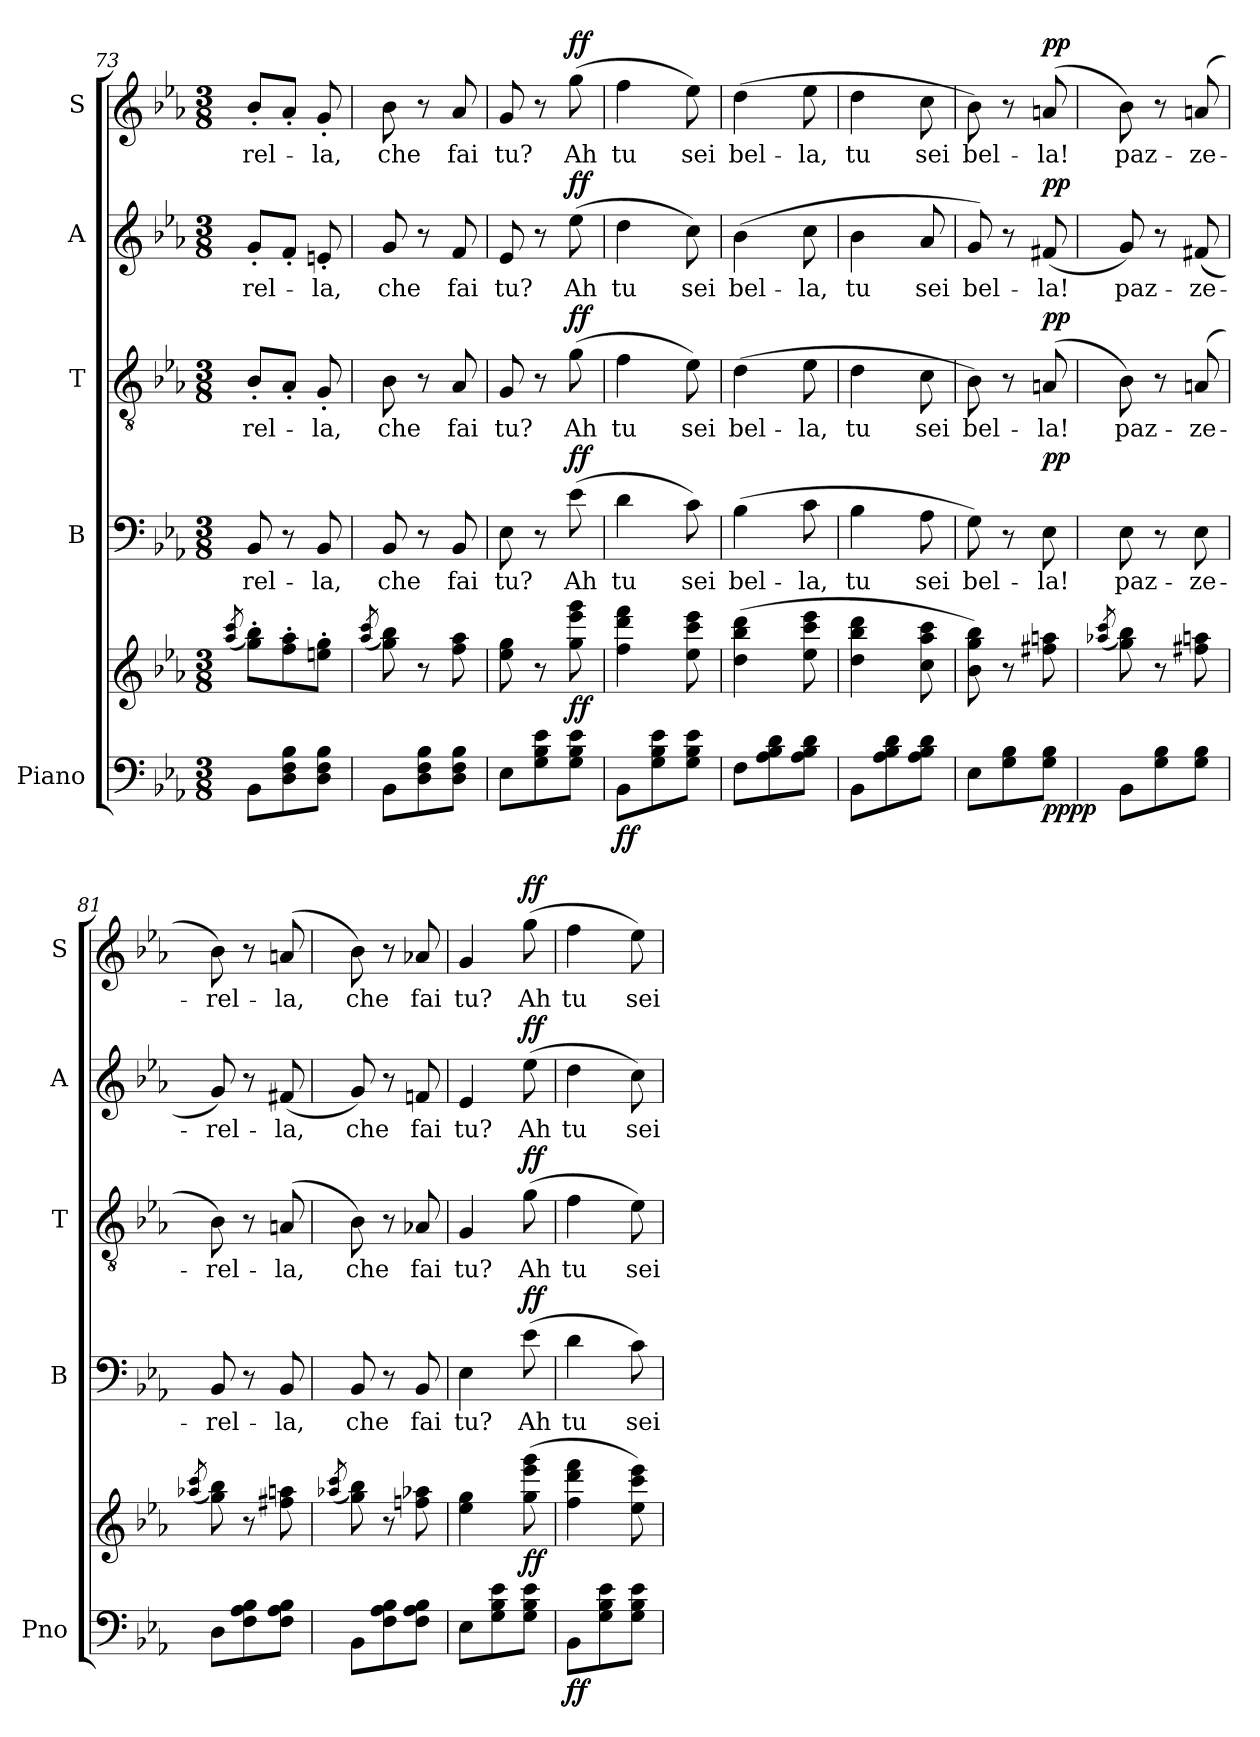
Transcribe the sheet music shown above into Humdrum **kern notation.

**kern	**kern	**dynam	**kern	**text	**dynam	**kern	**text	**dynam	**kern	**text	**dynam	**kern	**text	**dynam
*part5	*part5	*part5	*part4	*part4	*part4	*part3	*part3	*part3	*part2	*part2	*part2	*part1	*part1	*part1
*staff6	*staff5	*staff5/6	*staff4	*staff4	*staff4	*staff3	*staff3	*staff3	*staff2	*staff2	*staff2	*staff1	*staff1	*staff1
*I"Piano	*	*	*I"B	*	*	*I"T	*	*	*I"A	*	*	*I"S	*	*
*I'Pno	*	*	*I'B	*	*	*I'T	*	*	*I'A	*	*	*I'S	*	*
*clefF4	*clefG2	*	*clefF4	*	*	*clefGv2	*	*	*clefG2	*	*	*clefG2	*	*
*k[b-e-a-]	*k[b-e-a-]	*	*k[b-e-a-]	*	*	*k[b-e-a-]	*	*	*k[b-e-a-]	*	*	*k[b-e-a-]	*	*
*M3/8	*M3/8	*	*M3/8	*	*	*M3/8	*	*	*M3/8	*	*	*M3/8	*	*
=73	=73	=73	=73	=73	=73	=73	=73	=73	=73	=73	=73	=73	=73	=73
.	(8qaa-/ 8qccc/	.	.	.	.	.	.	.	.	.	.	.	.	.
8BB-\L	8gg\' 8bb-\'L)	.	8BB-/	-rel-	.	8B-'/L	-rel-	.	8g'/L	-rel-	.	8b-'/L	-rel-	.
8D\ 8F\ 8B-\	8ff\' 8aa-\'	.	8r	.	.	8A-'/J	.	.	8f'/J	.	.	8a-'/J	.	.
8D\ 8F\ 8B-\J	8een\' 8gg\'J	.	8BB-/	-la,	.	8G'/	-la,	.	8en'/	-la,	.	8g'/	-la,	.
!!LO:PB:g=z
=74	=74	=74	=74	=74	=74	=74	=74	=74	=74	=74	=74	=74	=74	=74
.	(8qaa-/ 8qccc/	.	.	.	.	.	.	.	.	.	.	.	.	.
8BB-\L	8gg\ 8bb-\)	.	8BB-/	che	.	8B-\	che	.	8g/	che	.	8b-\	che	.
8D\ 8F\ 8B-\	8r	.	8r	.	.	8r	.	.	8r	.	.	8r	.	.
8D\ 8F\ 8B-\J	8ff\ 8aa-\	.	8BB-/	fai	.	8A-/	fai	.	8f/	fai	.	8a-/	fai	.
=75	=75	=75	=75	=75	=75	=75	=75	=75	=75	=75	=75	=75	=75	=75
8E-\L	8ee-\ 8gg\	.	8E-\	tu?	.	8G/	tu?	.	8e-/	tu?	.	8g/	tu?	.
8G\ 8B-\ 8e-\	8r	.	8r	.	.	8r	.	.	8r	.	.	8r	.	.
!	!	!LO:DY:b	!	!	!LO:DY:a	!	!	!LO:DY:a	!	!	!LO:DY:a	!	!	!LO:DY:a
8G\ 8B-\ 8e-\J	8gg\ 8eee-\ 8ggg\	ff	(8e-\	Ah	ff	(8g\	Ah	ff	(8ee-\	Ah	ff	(8gg\	Ah	ff
=76	=76	=76	=76	=76	=76	=76	=76	=76	=76	=76	=76	=76	=76	=76
!	!	!LO:DY:b=2	!	!	!	!	!	!	!	!	!	!	!	!
8BB-\L	4ff\ 4ddd\ 4fff\	ff	4d\	tu	.	4f\	tu	.	4dd\	tu	.	4ff\	tu	.
8G\ 8B-\ 8e-\	.	.	.	.	.	.	.	.	.	.	.	.	.	.
8G\ 8B-\ 8e-\J	8ee-\ 8ccc\ 8eee-\	.	8c\)	sei	.	8e-\)	sei	.	8cc\)	sei	.	8ee-\)	sei	.
=77	=77	=77	=77	=77	=77	=77	=77	=77	=77	=77	=77	=77	=77	=77
8F\L	(4dd\ 4bb-\ 4ddd\	.	(4B-\	bel-	.	(4d\	bel-	.	(4b-\	bel-	.	(4dd\	bel-	.
8A-\ 8B-\ 8d\	.	.	.	.	.	.	.	.	.	.	.	.	.	.
8A-\ 8B-\ 8d\J	8ee-\ 8ccc\ 8eee-\	.	8c\	-la,	.	8e-\	-la,	.	8cc\	-la,	.	8ee-\	-la,	.
=78	=78	=78	=78	=78	=78	=78	=78	=78	=78	=78	=78	=78	=78	=78
8BB-\L	4dd\ 4bb-\ 4ddd\	.	4B-\	tu	.	4d\	tu	.	4b-\	tu	.	4dd\	tu	.
8A-\ 8B-\ 8d\	.	.	.	.	.	.	.	.	.	.	.	.	.	.
8A-\ 8B-\ 8d\J	8cc\ 8aa-\ 8ccc\	.	8A-\	sei	.	8c\	sei	.	8a-/	sei	.	8cc\	sei	.
=79	=79	=79	=79	=79	=79	=79	=79	=79	=79	=79	=79	=79	=79	=79
8E-\L	8b-\ 8gg\ 8bb-\)	.	8G\)	bel-	.	8B-\)	bel-	.	8g/)	bel-	.	8b-\)	bel-	.
8G\ 8B-\	8r	.	8r	.	.	8r	.	.	8r	.	.	8r	.	.
!	!	!LO:DY:b=2	!	!	!	!	!	!	!	!	!	!	!	!
!	!	!LO:DY:n=1:b	!	!	!LO:DY:a	!	!	!LO:DY:a	!	!	!LO:DY:a	!	!	!LO:DY:a
8G\ 8B-\J	8ff#X\ 8aan\	pp pp	8E-\	-la!	pp	(8An/	-la!	pp	(8f#X/	-la!	pp	(8an/	-la!	pp
=80	=80	=80	=80	=80	=80	=80	=80	=80	=80	=80	=80	=80	=80	=80
.	(8qaa-X/ 8qccc/	.	.	.	.	.	.	.	.	.	.	.	.	.
8BB-\L	8gg\ 8bb-\)	.	8E-\	paz-	.	8B-\)	paz-	.	8g/)	paz-	.	8b-\)	paz-	.
8G\ 8B-\	8r	.	8r	.	.	8r	.	.	8r	.	.	8r	.	.
8G\ 8B-\J	8ff#X\ 8aan\	.	8E-\	-ze-	.	(8An/	-ze-	.	(8f#X/	-ze-	.	(8an/	-ze-	.
!!LO:LB:g=z
=81	=81	=81	=81	=81	=81	=81	=81	=81	=81	=81	=81	=81	=81	=81
.	(8qaa-X/ 8qccc/	.	.	.	.	.	.	.	.	.	.	.	.	.
8D\L	8gg\ 8bb-\)	.	8BB-/	-rel-	.	8B-\)	-rel-	.	8g/)	-rel-	.	8b-\)	-rel-	.
8F\ 8A-\ 8B-\	8r	.	8r	.	.	8r	.	.	8r	.	.	8r	.	.
8F\ 8A-\ 8B-\J	8ff#X\ 8aan\	.	8BB-/	-la,	.	(8An/	-la,	.	(8f#X/	-la,	.	(8an/	-la,	.
=82	=82	=82	=82	=82	=82	=82	=82	=82	=82	=82	=82	=82	=82	=82
.	(8qaa-X/ 8qccc/	.	.	.	.	.	.	.	.	.	.	.	.	.
8BB-\L	8gg\ 8bb-\)	.	8BB-/	che	.	8B-\)	che	.	8g/)	che	.	8b-\)	che	.
8F\ 8A-\ 8B-\	8r	.	8r	.	.	8r	.	.	8r	.	.	8r	.	.
8F\ 8A-\ 8B-\J	8ffn\ 8aa-X\	.	8BB-/	fai	.	8A-X/	fai	.	8fn/	fai	.	8a-X/	fai	.
=83	=83	=83	=83	=83	=83	=83	=83	=83	=83	=83	=83	=83	=83	=83
8E-\L	4ee-\ 4gg\	.	4E-\	tu?	.	4G/	tu?	.	4e-/	tu?	.	4g/	tu?	.
8G\ 8B-\ 8e-\	.	.	.	.	.	.	.	.	.	.	.	.	.	.
!	!	!LO:DY:b	!	!	!LO:DY:a	!	!	!LO:DY:a	!	!	!LO:DY:a	!	!	!LO:DY:a
8G\ 8B-\ 8e-\J	(8gg\ 8eee-\ 8ggg\	ff	(8e-\	Ah	ff	(8g\	Ah	ff	(8ee-\	Ah	ff	(8gg\	Ah	ff
=84	=84	=84	=84	=84	=84	=84	=84	=84	=84	=84	=84	=84	=84	=84
!	!	!LO:DY:b=2	!	!	!	!	!	!	!	!	!	!	!	!
8BB-\L	4ff\ 4ddd\ 4fff\	ff	4d\	tu	.	4f\	tu	.	4dd\	tu	.	4ff\	tu	.
8G\ 8B-\ 8e-\	.	.	.	.	.	.	.	.	.	.	.	.	.	.
8G\ 8B-\ 8e-\J	8ee-\ 8ccc\ 8eee-\)	.	8c\)	sei	.	8e-\)	sei	.	8cc\)	sei	.	8ee-\)	sei	.
=	=	=	=	=	=	=	=	=	=	=	=	=	=	=
*-	*-	*-	*-	*-	*-	*-	*-	*-	*-	*-	*-	*-	*-	*-
